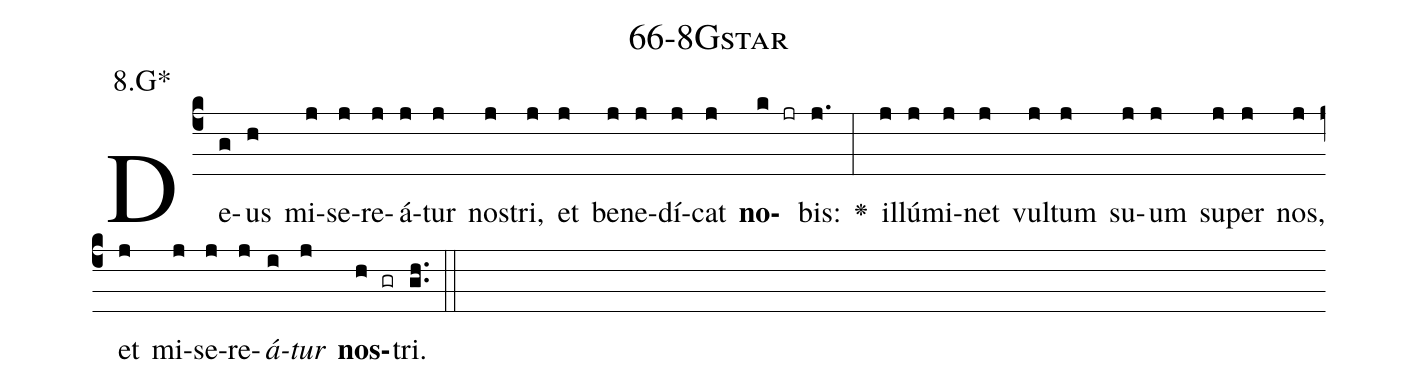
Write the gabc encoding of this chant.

name: 66-8Gstar;
annotation: 8.G*;
%%
(c4)De(g)us(h) mi(j)se(j)re(j)á(j)tur(j) nos(j)tri,(j) et(j) be(j)ne(j)dí(j)cat(j) <b>no</b>(k jr)bis:(j.) <v>\greheightstar</v>(:) il(j)lú(j)mi(j)net(j) vul(j)tum(j) su(j)um(j) su(j)per(j) nos,(j) et(j) mi(j)se(j)re(j)<i>á</i>(i)<i>tur</i>(j) <b>nos</b>(h gr)tri.(gh..) (::)


%E(j) u(j) o(i) u(j) a(h) e.(gh..) (::)
